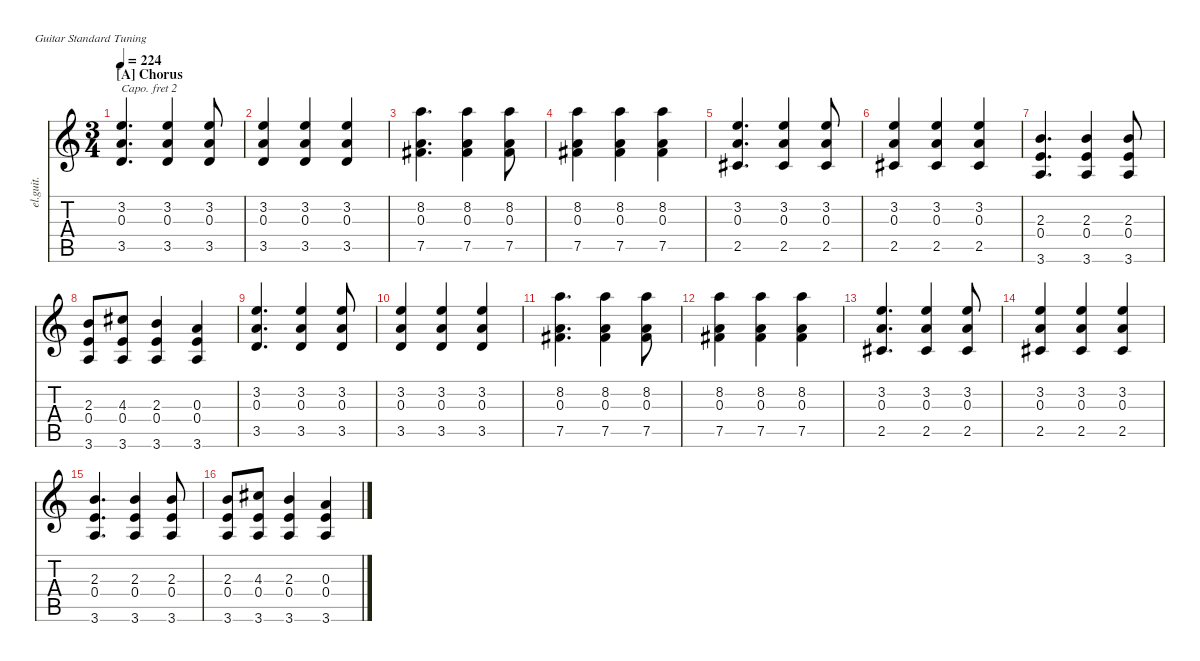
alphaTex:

\defaultSystemsLayout 4
\hideDynamics
\bracketExtendMode nobrackets
\otherSystemsTrackNameOrientation horizontal
\track ("Clean Guitar" "el.guit.") {instrument electricguitarclean}
\staff {score tabs}
\capo 2
\tuning (E4 B3 G3 D3 A2 E2)
\ts (3 4)
\section ("A" "Chorus")
\tempo 224
\clef g2
\ks c
(3.5 0.3 3.2).4{d dy mf beam Up} (3.5 0.3 3.2).4{beam Up} (3.5 0.3 3.2).8{beam Up} |
(3.5 0.3 3.2).4{beam Up} (3.5 0.3 3.2).4{beam Up} (3.5 0.3 3.2).4{beam Up} |
(7.5{acc #} 8.2 0.3).4{d beam Down} (8.2 0.3 7.5{acc #}).4{beam Down} (8.2 0.3 7.5{acc #}).8{beam Down} |
(7.5{acc #} 0.3 8.2).4{beam Down} (7.5{acc #} 0.3 8.2).4{beam Down} (7.5{acc #} 0.3 8.2).4{beam Down} |
(2.5{acc #} 3.2 0.3).4{d beam Up} (2.5{acc #} 3.2 0.3).4{beam Up} (2.5{acc #} 3.2 0.3).8{beam Up} |
(2.5{acc #} 3.2 0.3).4{beam Up} (2.5{acc #} 3.2 0.3).4{beam Up} (2.5{acc #} 3.2 0.3).4{beam Up} |
(3.6 0.4 2.3).4{d beam Up} (3.6 0.4 2.3).4{beam Up} (3.6 0.4 2.3).8{beam Up} |
(3.6 0.4 2.3).8{beam Up} (3.6 0.4 4.3{acc #}).8{beam Up} (3.6 0.4 2.3).4{beam Up} (3.6 0.4 0.3).4{beam Up} |
(3.5 0.3 3.2).4{d beam Up} (3.5 0.3 3.2).4{beam Up} (3.5 0.3 3.2).8{beam Up} |
(3.5 0.3 3.2).4{beam Up} (3.5 0.3 3.2).4{beam Up} (3.5 0.3 3.2).4{beam Up} |
(7.5{acc #} 8.2 0.3).4{d beam Down} (8.2 0.3 7.5{acc #}).4{beam Down} (8.2 0.3 7.5{acc #}).8{beam Down} |
(7.5{acc #} 0.3 8.2).4{beam Down} (7.5{acc #} 0.3 8.2).4{beam Down} (7.5{acc #} 0.3 8.2).4{beam Down} |
(2.5{acc #} 3.2 0.3).4{d beam Up} (2.5{acc #} 3.2 0.3).4{beam Up} (2.5{acc #} 3.2 0.3).8{beam Up} |
(2.5{acc #} 3.2 0.3).4{beam Up} (2.5{acc #} 3.2 0.3).4{beam Up} (2.5{acc #} 3.2 0.3).4{beam Up} |
(3.6 0.4 2.3).4{d beam Up} (3.6 0.4 2.3).4{beam Up} (3.6 0.4 2.3).8{beam Up} |
(3.6 0.4 2.3).8{beam Up} (3.6 0.4 4.3{acc #}).8{beam Up} (3.6 0.4 2.3).4{beam Up} (3.6 0.4 0.3).4{beam Up}
